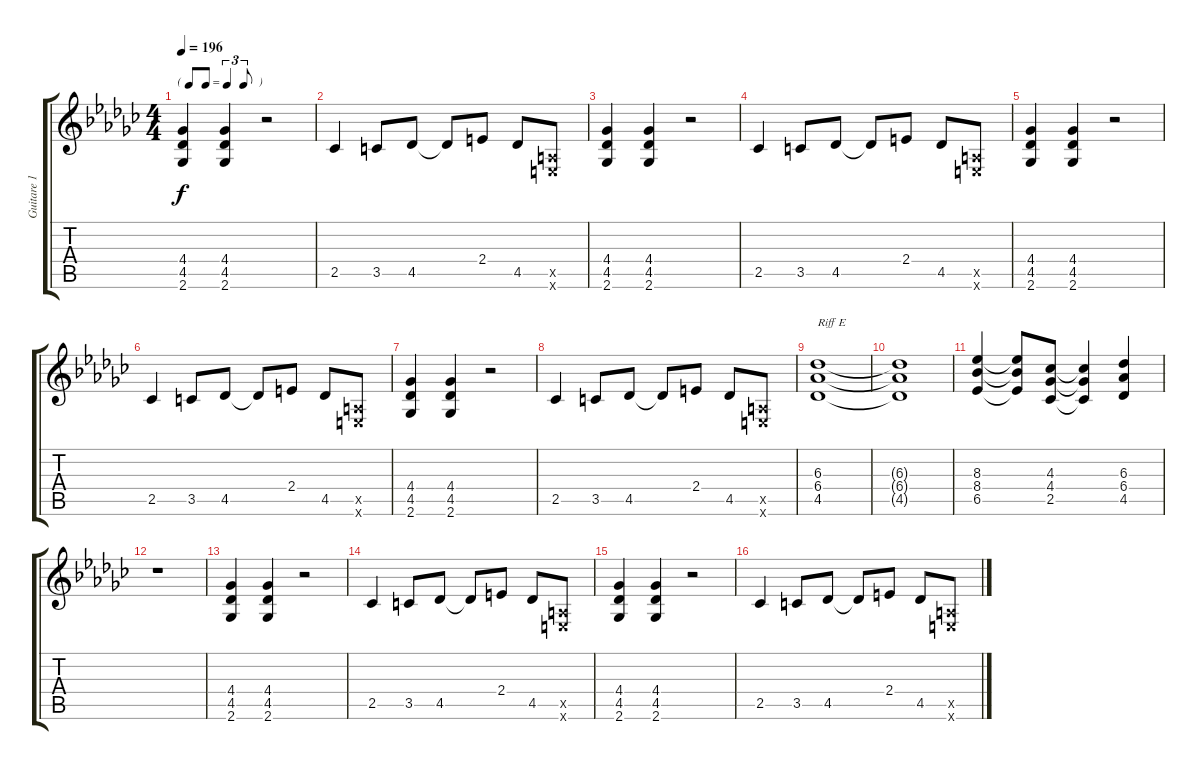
\track ("Guitare 1" "Guitare 1") {instrument distortionguitar}
\staff {score tabs}
\tuning (E4 B3 G3 D3 A2 E2) {hide}
\ts (4 4)
\tf triplet8th
\tempo 196
\clef g2
\ks gb
(4.4 4.5 2.6).4{dy f} (4.4 4.5 2.6).4 r.2 |
2.5.4 3.5.8 4.5.8 4.5{t}.8 2.4.8 4.5.8 (0.5{x} 0.6{x}).8 |
(4.4 4.5 2.6).4 (4.4 4.5 2.6).4 r.2 |
2.5.4 3.5.8 4.5.8 4.5{t}.8 2.4.8 4.5.8 (0.5{x} 0.6{x}).8 |
(4.4 4.5 2.6).4 (4.4 4.5 2.6).4 r.2 |
2.5.4 3.5.8 4.5.8 4.5{t}.8 2.4.8 4.5.8 (0.5{x} 0.6{x}).8 |
(4.4 4.5 2.6).4 (4.4 4.5 2.6).4 r.2 |
2.5.4 3.5.8 4.5.8 4.5{t}.8 2.4.8 4.5.8 (0.5{x} 0.6{x}).8 |
(6.3 6.4 4.5).1{txt "Riff E"} |
(6.3{t} 6.4{t} 4.5{t}).1 |
(8.3 8.4 6.5).4 (8.3{t} 8.4{t} 6.5{t}).8 (4.3 4.4 2.5).8 (4.3{t} 4.4{t} 2.5{t}).4 (6.3 6.4 4.5).4 |
r.1 |
(4.4 4.5 2.6).4 (4.4 4.5 2.6).4 r.2 |
2.5.4 3.5.8 4.5.8 4.5{t}.8 2.4.8 4.5.8 (0.5{x} 0.6{x}).8 |
(4.4 4.5 2.6).4 (4.4 4.5 2.6).4 r.2 |
2.5.4 3.5.8 4.5.8 4.5{t}.8 2.4.8 4.5.8 (0.5{x} 0.6{x}).8
